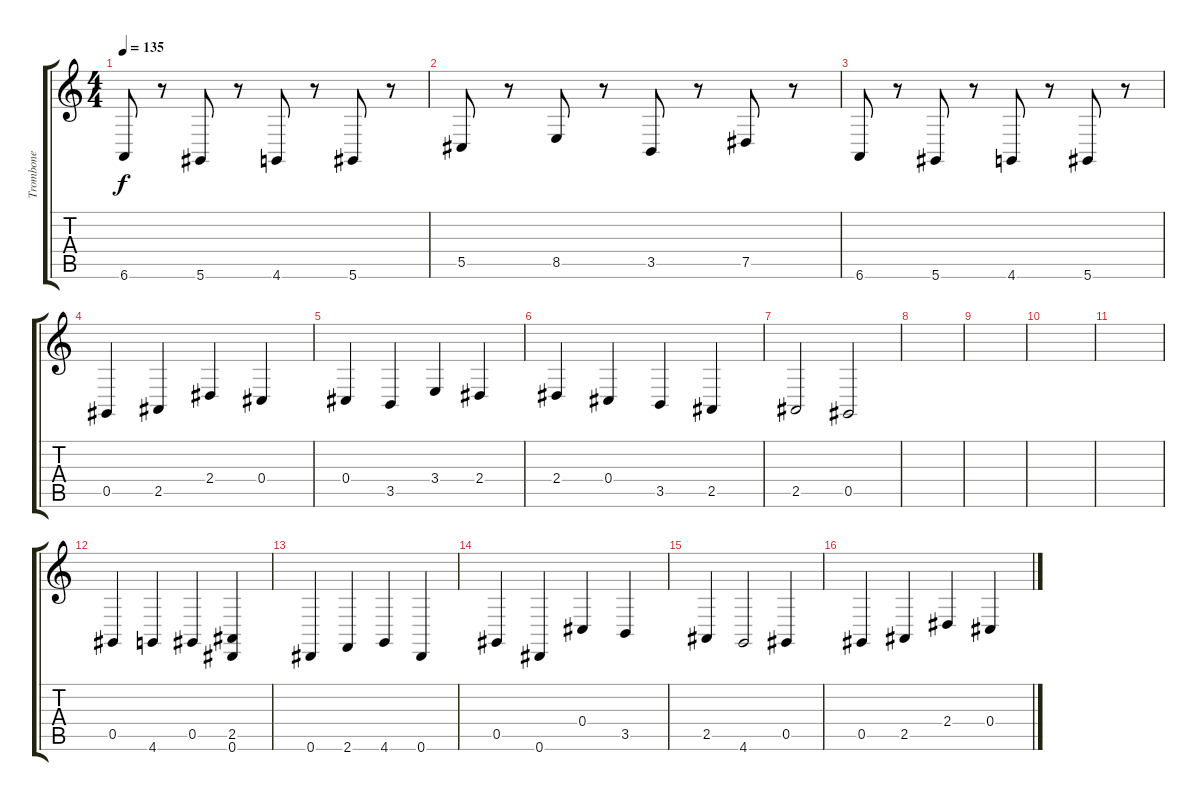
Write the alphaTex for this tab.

\track ("Trombone" "Trombone") {instrument trombone}
\staff {score tabs}
\tuning (Eb4 Bb3 Gb3 Db3 Ab2 Eb2) {hide}
\ts (4 4)
\tempo 135
\clef g2
\ks c
6.6.8{dy f} r.8 5.6.8 r.8 4.6.8 r.8 5.6.8 r.8 |
5.5.8 r.8 8.5.8 r.8 3.5.8 r.8 7.5.8 r.8 |
6.6.8 r.8 5.6.8 r.8 4.6.8 r.8 5.6.8 r.8 |
\section ("" "")
0.5.4 2.5.4 2.4.4 0.4.4 |
0.4.4 3.5.4 3.4.4 2.4.4 |
2.4.4 0.4.4 3.5.4 2.5.4 |
2.5.2 0.5.2 |
\section ("" "")
|
|
|
|
\section ("" "")
0.5.4 4.6.4 0.5.4 (2.5 0.6).4 |
0.6.4 2.6.4 4.6.4 0.6.4 |
0.5.4 0.6.4 0.4.4 3.5.4 |
2.5.4 4.6.2 0.5.4 |
0.5.4 2.5.4 2.4.4 0.4.4
